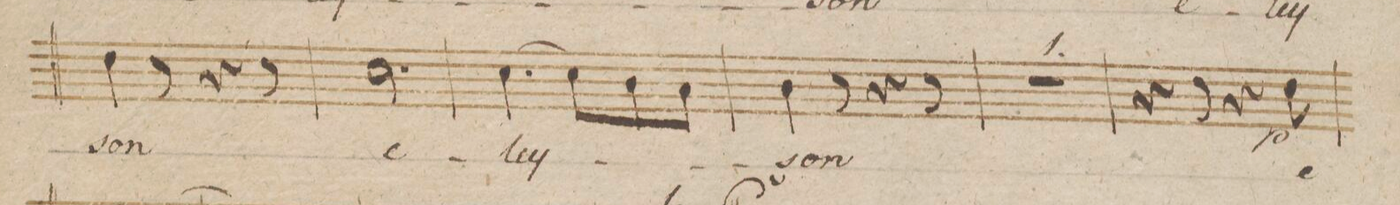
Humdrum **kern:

**kern	**text	**dynam
*I"Tenore.	*	*
*clefC4	*	*
*k[b-]	*	*
*M6/8	*	*
4c\	-son	.
8r	.	.
4r	.	.
8r	.	.
=106	=106	=106
2.B-\	e-	.
=107	=107	=107
[4.B-\	-ley-	.
8B-\L]	.	.
8A\	.	.
8G\J	.	.
=108	=108	=108
4A\	-son	.
8r	.	.
4r	.	.
8r	.	.
=109	=109	=109
2.r	.	.
=110	=110	=110
4r	.	.
8r	.	.
4r	.	.
.	.	p
8c\	e-	.
=111	=111	=111
*-	*-	*-
